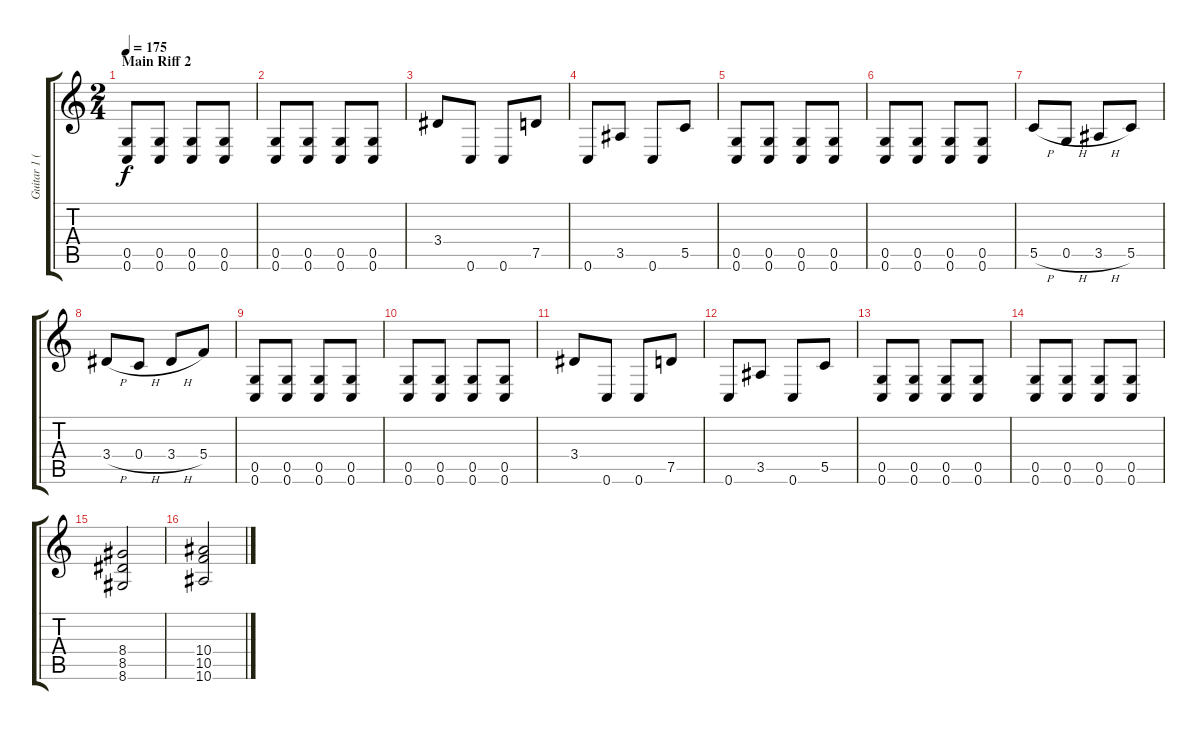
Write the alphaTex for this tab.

\track ("Guitar 1 (Hipa)" "Guitar 1 (") {instrument distortionguitar}
\staff {score tabs}
\tuning (D4 A3 F3 C3 G2 C2) {hide}
\ts (2 4)
\section ("" "Main Riff 2")
\tempo 175
\clef g2
\ks c
(0.5 0.6).8{dy f} (0.5 0.6).8 (0.5 0.6).8 (0.5 0.6).8 |
(0.5 0.6).8 (0.5 0.6).8 (0.5 0.6).8 (0.5 0.6).8 |
3.4.8 0.6.8 0.6.8 7.5.8 |
0.6.8 3.5.8 0.6.8 5.5.8 |
(0.5 0.6).8 (0.5 0.6).8 (0.5 0.6).8 (0.5 0.6).8 |
(0.5 0.6).8 (0.5 0.6).8 (0.5 0.6).8 (0.5 0.6).8 |
5.5{h}.8 0.5{h}.8 3.5{h}.8 5.5.8 |
3.4{h}.8 0.4{h}.8 3.4{h}.8 5.4.8 |
(0.5 0.6).8 (0.5 0.6).8 (0.5 0.6).8 (0.5 0.6).8 |
(0.5 0.6).8 (0.5 0.6).8 (0.5 0.6).8 (0.5 0.6).8 |
3.4.8 0.6.8 0.6.8 7.5.8 |
0.6.8 3.5.8 0.6.8 5.5.8 |
(0.5 0.6).8 (0.5 0.6).8 (0.5 0.6).8 (0.5 0.6).8 |
(0.5 0.6).8 (0.5 0.6).8 (0.5 0.6).8 (0.5 0.6).8 |
(8.4 8.5 8.6).2 |
(10.4 10.5 10.6).2
